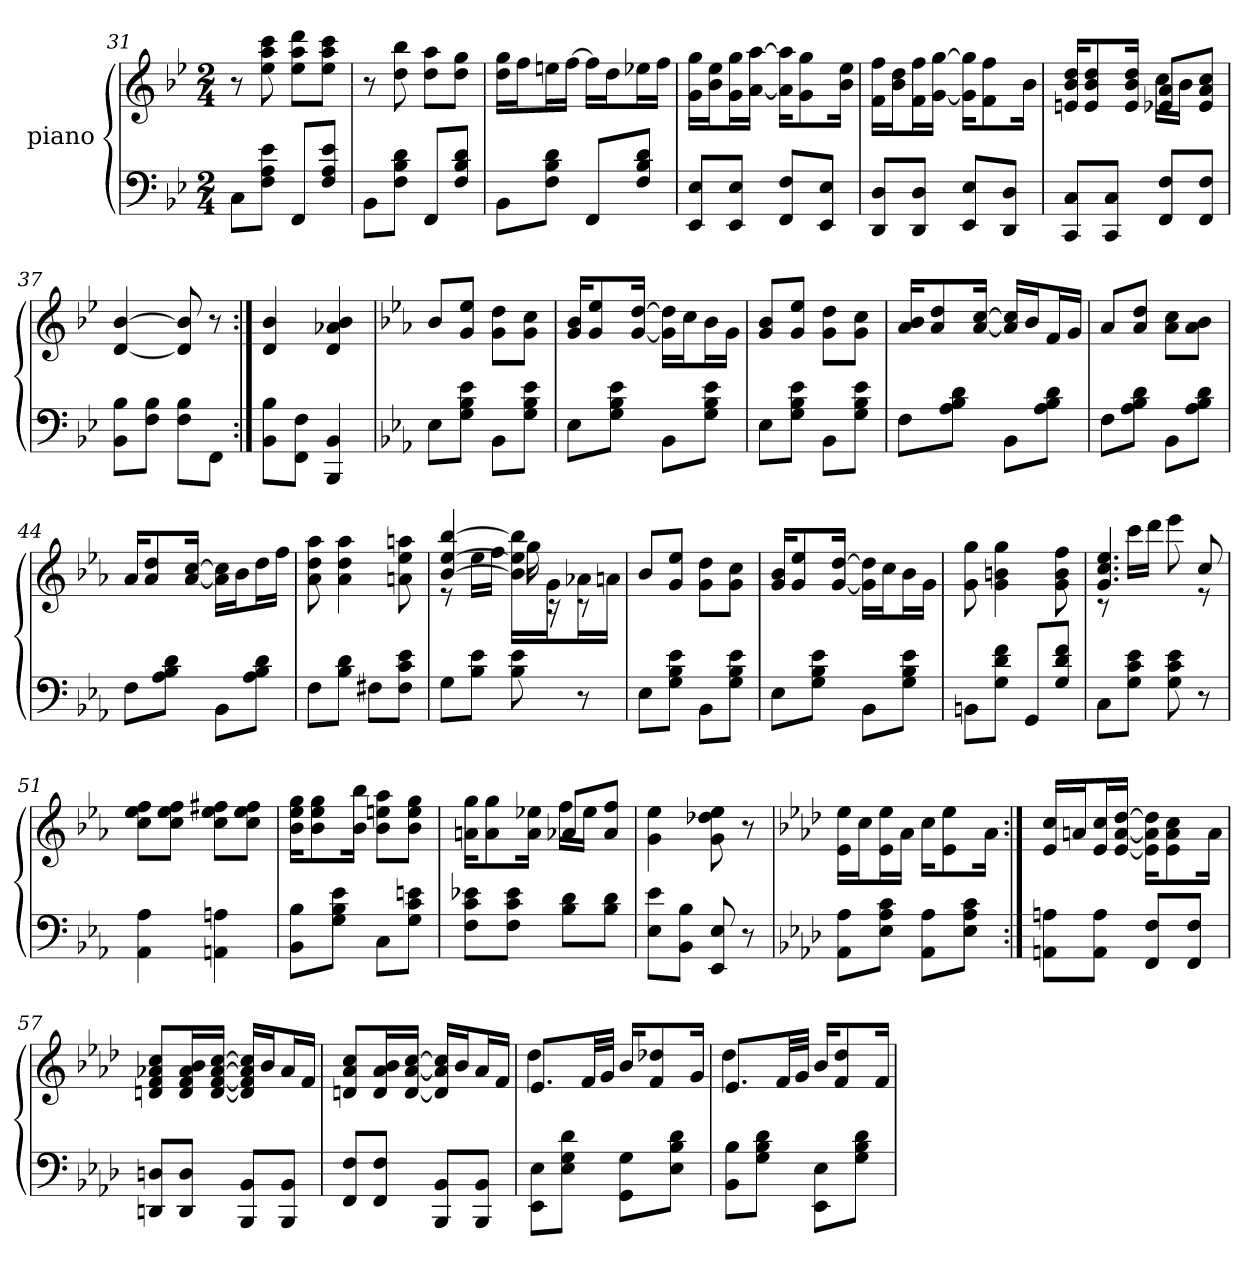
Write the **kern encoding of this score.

**kern	**kern
*part2	*part1
*staff2	*staff1
*I"piano	*I"piano
*clefF4	*clefG2
*k[b-e-]	*k[b-e-]
*B-:	*B-:
*M2/4	*M2/4
=31	=31
8C\L	8r
8e-\ 8A\ 8F\J	8ccc 8aa 8ee-
8FF/L	8ddd\ 8aa\ 8ee-\L
8e-/ 8A/ 8F/J	8ccc\ 8aa\ 8ee-\J
=32	=32
8BB-\L	8r
8d\ 8B-\ 8F\J	8bb- 8dd
8FF/L	8aa\ 8dd\L
8d/ 8B-/ 8F/J	8gg\ 8dd\J
=33	=33
8BB-\L	16gg\ 16dd\LL
.	16ff\J
8d\ 8B-\ 8F\J	16een\L
.	[16ff\JJ
8FF/L	16ff\LL]
.	16dd\J
8d/ 8B-/ 8F/J	16ee-X\L
.	16ff\JJ
=34	=34
8E-/ 8EE-/L	16gg\ 16g\LL
.	16ee-\ 16b-\J
8E-/ 8EE-/J	16gg\ 16g\L
.	[16aa\ [16a\JJ
8F/ 8FF/L	16aa]\ 16a]\KL
.	8gg\ 8g\
8E-/ 8EE-/J	.
.	16ee-\ 16b-\Jk
=35	=35
8D/ 8DD/L	16ff\ 16f\LL
.	16dd\ 16b-\J
8D/ 8DD/J	16ff\ 16f\L
.	[16gg\ [16g\JJ
8E-/ 8EE-/L	16gg]\ 16g]\KL
.	8ff\ 8f\
8D/ 8DD/J	.
.	16b-\Jk
=36	=36
*	*^
8C/ 8CC/L	16dd/ 16b-/ 16en/KL	4ryy
.	8dd/ 8b-/ 8e/	.
8C/ 8CC/J	.	.
.	16dd/ 16b-/ 16e/Jk	.
8F/ 8FF/L	8a/ 8e-X/L	16cc\LL
.	.	16b-\JJ
8F/ 8FF/J	8cc/ 8a/ 8e-/J	8ryy
*	*v	*v
=37	=37
8B-\ 8BB-\L	[4b- [4d
8B-\ 8F\J	.
8B-\ 8F\L	8b-] 8d]
8FF\J	8r
=38:|!	=38:|!
8B-\ 8BB-\L	4b- 4d
8F\ 8FF\J	.
4BB- 4BBB-	4b- 4a-X 4d
=39	=39
*k[b-e-a-]	*k[b-e-a-]
8E-\L	8b-/L
8e-\ 8B-\ 8G\J	8ee-/ 8g/J
8BB-\L	8dd\ 8g\L
8e-\ 8B-\ 8G\J	8cc\ 8g\J
=40	=40
8E-\L	16b-/ 16g/KL
.	8ee-/ 8g/
8e-\ 8B-\ 8G\J	.
.	[16dd/ [16g/Jk
8BB-\L	16dd]\ 16g]\LL
.	16cc\J
8e-\ 8B-\ 8G\J	16b-\L
.	16g\JJ
=41	=41
8E-\L	8b-/ 8g/L
8e-\ 8B-\ 8G\J	8ee-/ 8g/J
8BB-\L	8dd\ 8g\L
8e-\ 8B-\ 8G\J	8cc\ 8g\J
=42	=42
8F\L	16b-/ 16a-/KL
.	8dd/ 8a-/
8d\ 8B-\ 8A-\J	.
.	[16cc/ [16a-/Jk
8BB-\L	16cc]/ 16a-]/LL
.	16b-/J
8d\ 8B-\ 8A-\J	16f/L
.	16g/JJ
=43	=43
8F\L	8a-/L
8d\ 8B-\ 8A-\J	8dd/ 8a-/J
8BB-\L	8cc\ 8a-\L
8d\ 8B-\ 8A-\J	8b-\ 8a-\J
=44	=44
8F\L	16a-/KL
.	8dd/ 8a-/
8d\ 8B-\ 8A-\J	.
.	[16cc/ [16a-/Jk
8BB-\L	16cc]\ 16a-]\LL
.	16b-\J
8d\ 8B-\ 8A-\J	16dd\L
.	16ff\JJ
=45	=45
8F\L	8aa- 8dd 8a-
8d\ 8B-\J	4aa- 4dd 4a-
8F#X\L	.
8e-\ 8c\ 8F#\J	8aan 8ee- 8an
=46	=46
*	*^
8G\L	[4bb- [4ee- [4b-	8r
8e-\ 8B-\J	.	16ee-\LL
.	.	16ff\JJ
8e- 8B-	16bb-]\ 16ee-]\ 16b-]\LL	16gg
.	16g\J	16r
8r	16a-X\L	8r
.	16an\JJ	.
*	*v	*v
=47	=47
8E-\L	8b-/L
8e-\ 8B-\ 8G\J	8ee-/ 8g/J
8BB-\L	8dd\ 8g\L
8e-\ 8B-\ 8G\J	8cc\ 8g\J
=48	=48
8E-\L	16b-/ 16g/KL
.	8ee-/ 8g/
8e-\ 8B-\ 8G\J	.
.	[16dd/ [16g/Jk
8BB-\L	16dd]\ 16g]\LL
.	16cc\J
8e-\ 8B-\ 8G\J	16b-\L
.	16g\JJ
=49	=49
8BBn\L	8gg 8g
8f\ 8d\ 8G\J	4gg 4bn 4g
8GG/L	.
8f/ 8d/ 8G/J	8ff 8b 8g
=50	=50
*	*^
8C\L	4.ee- 4.cc 4.g	8r
8e-\ 8c\ 8G\J	.	16ccc\LL
.	.	16ddd\JJ
8e- 8c 8G	.	8eee-
8r	8cc	8r
*	*v	*v
=51	=51
4A- 4AA-	8ff\ 8ee-\ 8cc\L
.	8ff\ 8ee-\ 8cc\J
4An 4AAn	8ff#X\ 8ee-\ 8cc\L
.	8ff#\ 8ee-\ 8cc\J
=52	=52
8B-\ 8BB-\L	16gg\ 16ee-\ 16b-\KL
.	8gg\ 8ee-\ 8b-\
8e-\ 8B-\ 8G\J	.
.	16bb-\ 16b-\Jk
8C\L	8aa-\ 8een\ 8b-\L
8en\ 8c\ 8G\J	8gg\ 8ee\ 8b-\J
=53	=53
*	*^
8e-X\ 8c\ 8F\L	16gg\ 16an\KL	4ryy
.	8gg\ 8a\	.
8e-\ 8c\ 8F\J	.	.
.	16ee-X\ 16a\Jk	.
8d\ 8B-\L	8a-X/L	16ff\LL
.	.	16ee-\JJ
8d\ 8B-\J	8ff/ 8a-/J	8ryy
*	*v	*v
=54	=54
8e-\ 8E-\L	4ee- 4g
8B-\ 8BB-\J	.
8E- 8EE-	8ee- 8dd-X 8g
8r	8r
=55	=55
*k[b-e-a-d-]	*k[b-e-a-d-]
*A-:	*A-:
8A-\ 8AA-\L	16ee-\ 16e-\LL
.	16cc\J
8c\ 8A-\ 8E-\J	16ee-\ 16e-\L
.	16a-\JJ
8A-\ 8AA-\L	16cc\KL
.	8ee-\ 8e-\
8c\ 8A-\ 8E-\J	.
.	16a-\Jk
=56:|!	=56:|!
8An\ 8AAn\L	16cc/ 16e-/LL
.	16an/J
8A\ 8AA\J	16cc/ 16e-/L
.	[16dd-/ [16a/ [16e-/JJ
8F/ 8FF/L	16dd-]\ 16a]\ 16e-]\KL
.	8cc\ 8a\ 8e-\
8F/ 8FF/J	.
.	16a\Jk
=57	=57
8Dn/ 8DDn/L	8cc/ 8a-X/ 8f/ 8dn/L
8D/ 8DD/J	16b-/ 16a-/ 16f/ 16d/L
.	[16cc/ [16a-/ [16f/ [16d/JJ
8BB-/ 8BBB-/L	16cc]/ 16a-]/ 16f]/ 16d]/LL
.	16b-/J
8BB-/ 8BBB-/J	16a-/L
.	16f/JJ
=58	=58
8F/ 8FF/L	8cc/ 8a-/ 8dn/L
8F/ 8FF/J	16b-/ 16a-/ 16d/L
.	[16cc/ [16a-/ [16d/JJ
8BB-/ 8BBB-/L	16cc]/ 16a-]/ 16d]/LL
.	16b-/J
8BB-/ 8BBB-/J	16a-/L
.	16f/JJ
=59	=59
*	*^
8E-\ 8EE-\L	8.e-/L	4dd-
8d-\ 8G\ 8E-\J	.	.
.	32f/LL	.
.	32g/JJJ	.
8G\ 8GG\L	16b-/KL	4ryy
.	8dd-X/ 8f/	.
8d-\ 8B-\ 8E-\J	.	.
.	16g/Jk	.
=60	=60	=60
8B-\ 8BB-\L	8.e-/L	4dd-
8d-\ 8B-\ 8G\J	.	.
.	32f/LL	.
.	32g/JJJ	.
8E-\ 8EE-\L	16b-/KL	4ryy
.	8dd-/ 8f/	.
8d-\ 8B-\ 8G\J	.	.
.	16f/Jk	.
*	*v	*v
=	=
*-	*-
